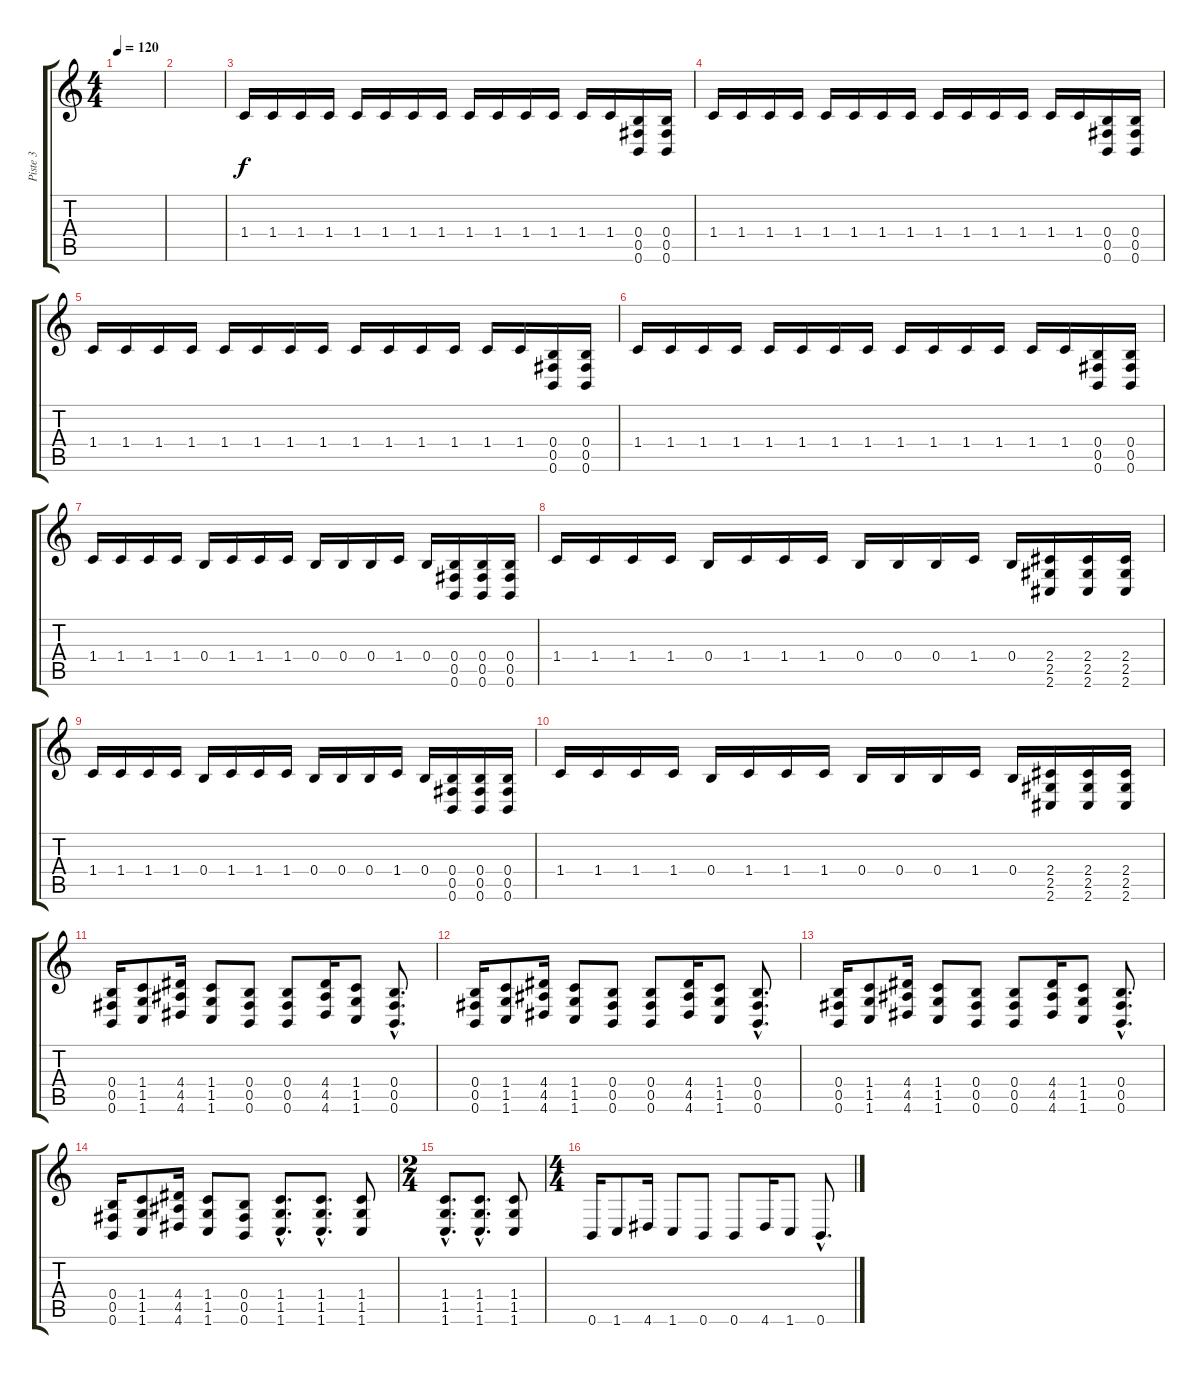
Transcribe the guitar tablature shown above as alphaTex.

\track ("Piste 3" "Piste 3") {instrument distortionguitar}
\staff {score tabs}
\tuning (Db4 Ab3 E3 B2 Gb2 B1) {hide}
\ts (4 4)
\tempo 120
\clef g2
\ks c
|
|
1.4.16 1.4.16 1.4.16 1.4.16 1.4.16 1.4.16 1.4.16 1.4.16 1.4.16 1.4.16 1.4.16 1.4.16 1.4.16 1.4.16 (0.4 0.5 0.6).16 (0.4 0.5 0.6).16 |
1.4.16 1.4.16 1.4.16 1.4.16 1.4.16 1.4.16 1.4.16 1.4.16 1.4.16 1.4.16 1.4.16 1.4.16 1.4.16 1.4.16 (0.4 0.5 0.6).16 (0.4 0.5 0.6).16 |
1.4.16 1.4.16 1.4.16 1.4.16 1.4.16 1.4.16 1.4.16 1.4.16 1.4.16 1.4.16 1.4.16 1.4.16 1.4.16 1.4.16 (0.4 0.5 0.6).16 (0.4 0.5 0.6).16 |
1.4.16 1.4.16 1.4.16 1.4.16 1.4.16 1.4.16 1.4.16 1.4.16 1.4.16 1.4.16 1.4.16 1.4.16 1.4.16 1.4.16 (0.4 0.5 0.6).16 (0.4 0.5 0.6).16 |
1.4.16 1.4.16 1.4.16 1.4.16 0.4.16 1.4.16 1.4.16 1.4.16 0.4.16 0.4.16 0.4.16 1.4.16 0.4.16 (0.4 0.5 0.6).16 (0.4 0.5 0.6).16 (0.4 0.5 0.6).16 |
1.4.16 1.4.16 1.4.16 1.4.16 0.4.16 1.4.16 1.4.16 1.4.16 0.4.16 0.4.16 0.4.16 1.4.16 0.4.16 (2.4 2.5 2.6).16 (2.4 2.5 2.6).16 (2.4 2.5 2.6).16 |
1.4.16 1.4.16 1.4.16 1.4.16 0.4.16 1.4.16 1.4.16 1.4.16 0.4.16 0.4.16 0.4.16 1.4.16 0.4.16 (0.4 0.5 0.6).16 (0.4 0.5 0.6).16 (0.4 0.5 0.6).16 |
1.4.16 1.4.16 1.4.16 1.4.16 0.4.16 1.4.16 1.4.16 1.4.16 0.4.16 0.4.16 0.4.16 1.4.16 0.4.16 (2.4 2.5 2.6).16 (2.4 2.5 2.6).16 (2.4 2.5 2.6).16 |
(0.4 0.5 0.6).16 (1.4 1.5 1.6).8 (4.4 4.5 4.6).16 (1.4 1.5 1.6).8 (0.4 0.5 0.6).8 (0.4 0.5 0.6).8 (4.4 4.5 4.6).16 (1.4 1.5 1.6).8 (0.4{hac} 0.5{hac} 0.6{hac}).8{d} |
(0.4 0.5 0.6).16 (1.4 1.5 1.6).8 (4.4 4.5 4.6).16 (1.4 1.5 1.6).8 (0.4 0.5 0.6).8 (0.4 0.5 0.6).8 (4.4 4.5 4.6).16 (1.4 1.5 1.6).8 (0.4{hac} 0.5{hac} 0.6{hac}).8{d} |
(0.4 0.5 0.6).16 (1.4 1.5 1.6).8 (4.4 4.5 4.6).16 (1.4 1.5 1.6).8 (0.4 0.5 0.6).8 (0.4 0.5 0.6).8 (4.4 4.5 4.6).16 (1.4 1.5 1.6).8 (0.4{hac} 0.5{hac} 0.6{hac}).8{d} |
(0.4 0.5 0.6).16 (1.4 1.5 1.6).8 (4.4 4.5 4.6).16 (1.4 1.5 1.6).8 (0.4 0.5 0.6).8 (1.4{hac} 1.5{hac} 1.6{hac}).8{d} (1.4{hac} 1.5{hac} 1.6{hac}).8{d} (1.4 1.5 1.6).8 |
\ts (2 4)
(1.4{hac} 1.5{hac} 1.6{hac}).8{d} (1.4{hac} 1.5{hac} 1.6{hac}).8{d} (1.4 1.5 1.6).8 |
\ts (4 4)
0.6.16 1.6.8 4.6.16 1.6.8 0.6.8 0.6.8 4.6.16 1.6.8 0.6{hac}.8{d}
